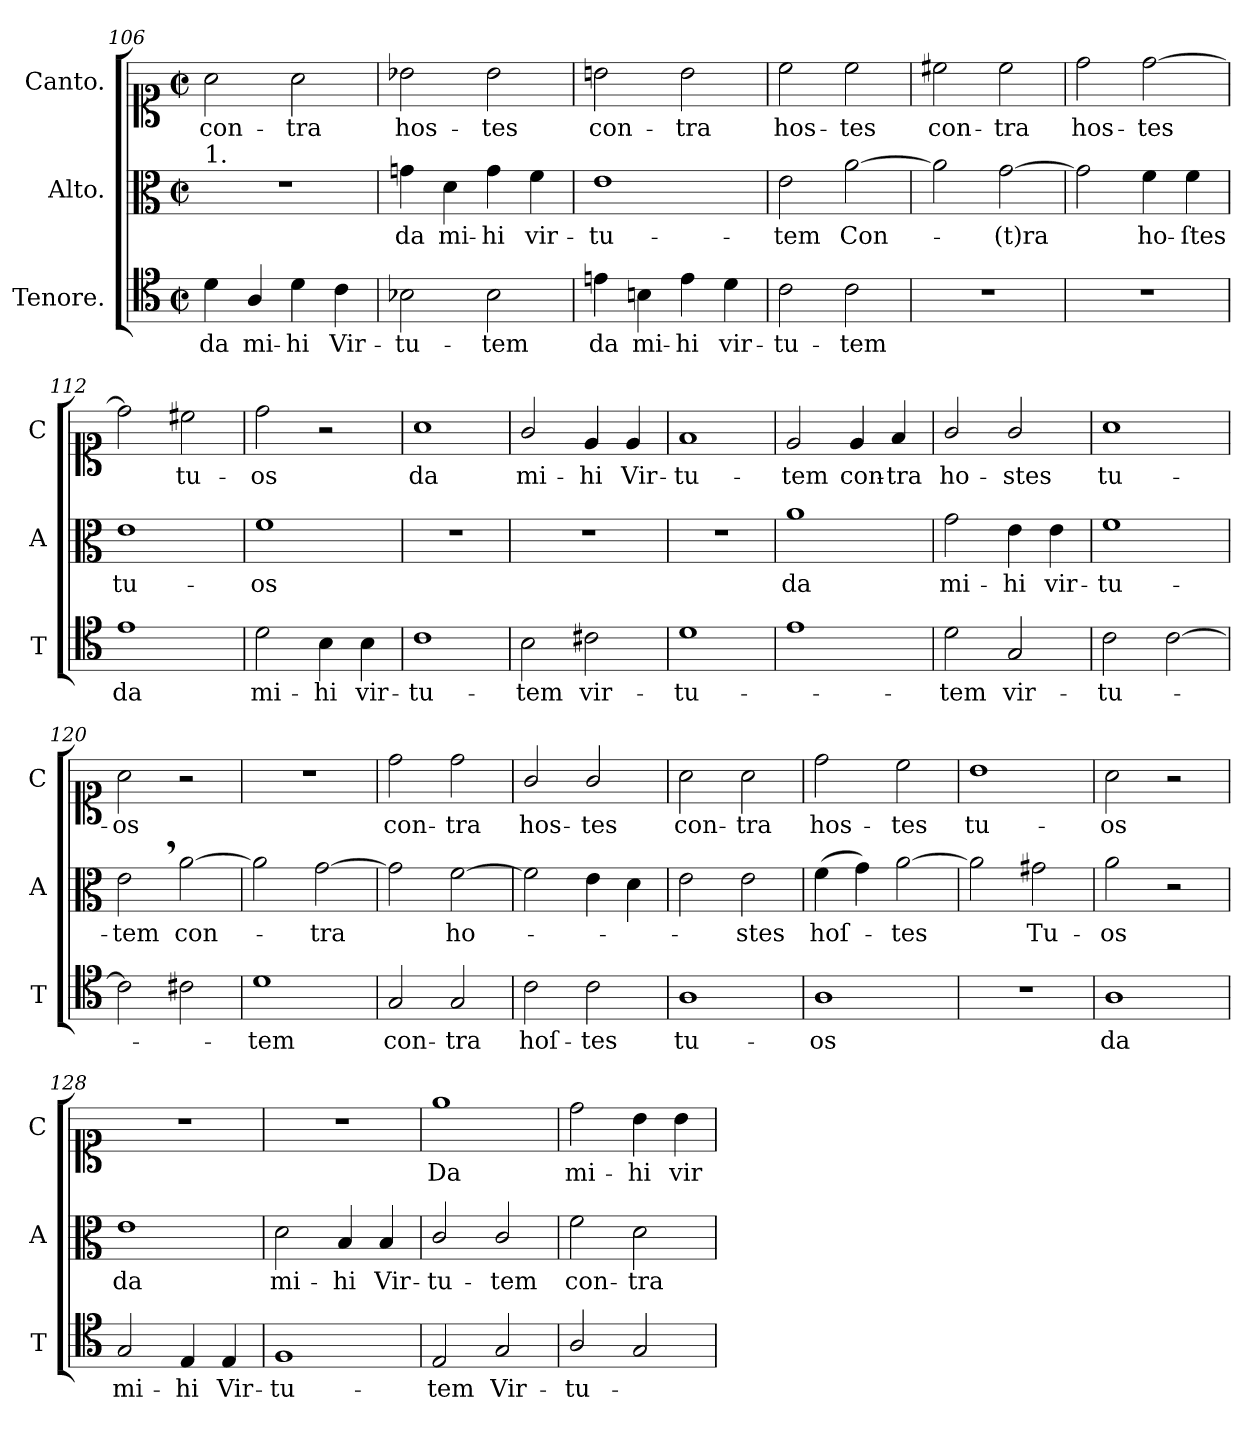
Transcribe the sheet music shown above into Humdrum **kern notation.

**kern	**text	**kern	**text	**kern	**text
*part3	*part3	*part2	*part2	*part1	*part1
*staff3	*staff3	*staff2	*staff2	*staff1	*staff1
*I"Tenore.	*	*I"Alto.	*	*I"Canto.	*
*I'T	*	*I'A	*	*I'C	*
*clefC4	*	*clefC3	*	*clefC1	*
*k[]	*	*k[]	*	*k[]	*
*M2/2	*	*M2/2	*	*M2/2	*
*met(c|)	*	*met(c|)	*	*met(c|)	*
=106	=106	=106	=106	=106	=106
!	!	!LO:TX:a:t=1.	!	!	!
4d\	da	1r	.	2a\	con-
4A/	mi-	.	.	.	.
4d\	-hi	.	.	2a\	-tra
4c\	Vir-	.	.	.	.
=107	=107	=107	=107	=107	=107
2B-X\	-tu-	4gn\	da	2b-X\	hos-
.	.	4d\	mi-	.	.
2B-\	-tem	4g\	-hi	2b-\	-tes
.	.	4f\	vir-	.	.
=108	=108	=108	=108	=108	=108
!	!LO:LY:i	!	!	!	!LO:LY:i
4en\	da	1e	-tu-	2bn\	con-
!	!LO:LY:i	!	!	!	!
4Bn\	mi-	.	.	.	.
!	!LO:LY:i	!	!	!	!LO:LY:i
4e\	-hi	.	.	2b\	-tra
!	!LO:LY:i	!	!	!	!
4d\	vir-	.	.	.	.
=109	=109	=109	=109	=109	=109
!	!LO:LY:i	!	!	!	!LO:LY:i
2c\	-tu-	2e\	-tem	2cc\	hos-
!	!LO:LY:i	!	!	!	!LO:LY:i
2c\	-tem	[2a\	Con-	2cc\	-tes
=110	=110	=110	=110	=110	=110
!	!	!	!	!	!LO:LY:i
1r	.	2a\]	.	2cc#X\	con-
!	!	!	!	!	!LO:LY:i
.	.	[2g\	-(t)ra	2cc#\	-tra
=111	=111	=111	=111	=111	=111
!	!	!	!	!	!LO:LY:i
1r	.	2g\]	.	2dd\	hos-
!	!	!	!	!	!LO:LY:i
.	.	4f\	ho-	[2dd\	-tes
.	.	4f\	-ſtes	.	.
=112	=112	=112	=112	=112	=112
1e	da	1e	tu-	2dd\]	.
.	.	.	.	2cc#X\	tu-
=113	=113	=113	=113	=113	=113
2d\	mi-	1f	-os	2dd\	-os
4B\	-hi	.	.	2r	.
4B\	vir-	.	.	.	.
=114	=114	=114	=114	=114	=114
1c	-tu-	1r	.	1a	da
=115	=115	=115	=115	=115	=115
2B\	-tem	1r	.	2g/	mi-
2c#X\	vir-	.	.	4e/	-hi
.	.	.	.	4e/	Vir-
=116	=116	=116	=116	=116	=116
1d	-tu-	1r	.	1f	-tu-
=117	=117	=117	=117	=117	=117
1e	.	1a	da	2e/	-tem
.	.	.	.	4e/	con-
.	.	.	.	4f/	-tra
=118	=118	=118	=118	=118	=118
2d\	-tem	2g\	mi-	2g/	ho-
2G/	vir-	4e\	-hi	2g/	-stes
.	.	4e\	vir-	.	.
=119	=119	=119	=119	=119	=119
2c\	-tu-	1f	-tu-	1a	tu-
[2c\	.	.	.	.	.
=120	=120	=120	=120	=120	=120
2c\]	.	2e,\	-tem	2a\	-os
2c#X\	.	[2a\	con-	2r	.
=121	=121	=121	=121	=121	=121
1d	-tem	2a\]	.	1r	.
.	.	[2g\	-tra	.	.
=122	=122	=122	=122	=122	=122
2G/	con-	2g\]	.	2dd\	con-
2G/	-tra	[2f\	ho-	2dd\	-tra
=123	=123	=123	=123	=123	=123
2c\	hoſ-	2f\]	.	2g/	hos-
2c\	-tes	4e\	.	2g/	-tes
.	.	4d\	.	.	.
=124	=124	=124	=124	=124	=124
1A	tu-	2e\	.	2a\	con-
.	.	2e\	-stes	2a\	-tra
=125	=125	=125	=125	=125	=125
1A	-os	(4f\	hoſ-	2dd\	hos-
.	.	4g\)	.	.	.
.	.	[2a\	-tes	2cc\	-tes
=126	=126	=126	=126	=126	=126
1r	.	2a\]	.	1b	tu-
.	.	2g#X\	Tu-	.	.
=127	=127	=127	=127	=127	=127
1A	da	2a\	-os	2a\	-os
.	.	2r	.	2r	.
=128	=128	=128	=128	=128	=128
2G/	mi-	1e	da	1r	.
4E/	-hi	.	.	.	.
4E/	Vir-	.	.	.	.
=129	=129	=129	=129	=129	=129
1F	-tu-	2d\	mi-	1r	.
.	.	4B/	-hi	.	.
.	.	4B/	Vir-	.	.
=130	=130	=130	=130	=130	=130
2E/	-tem	2c/	-tu-	1ee	Da
2G/	Vir-	2c/	-tem	.	.
=131	=131	=131	=131	=131	=131
2A/	-tu-	2f\	con-	2dd\	mi-
2G/	.	2d\	-tra	4b\	-hi
.	.	.	.	4b\	vir-
=	=	=	=	=	=
*-	*-	*-	*-	*-	*-
